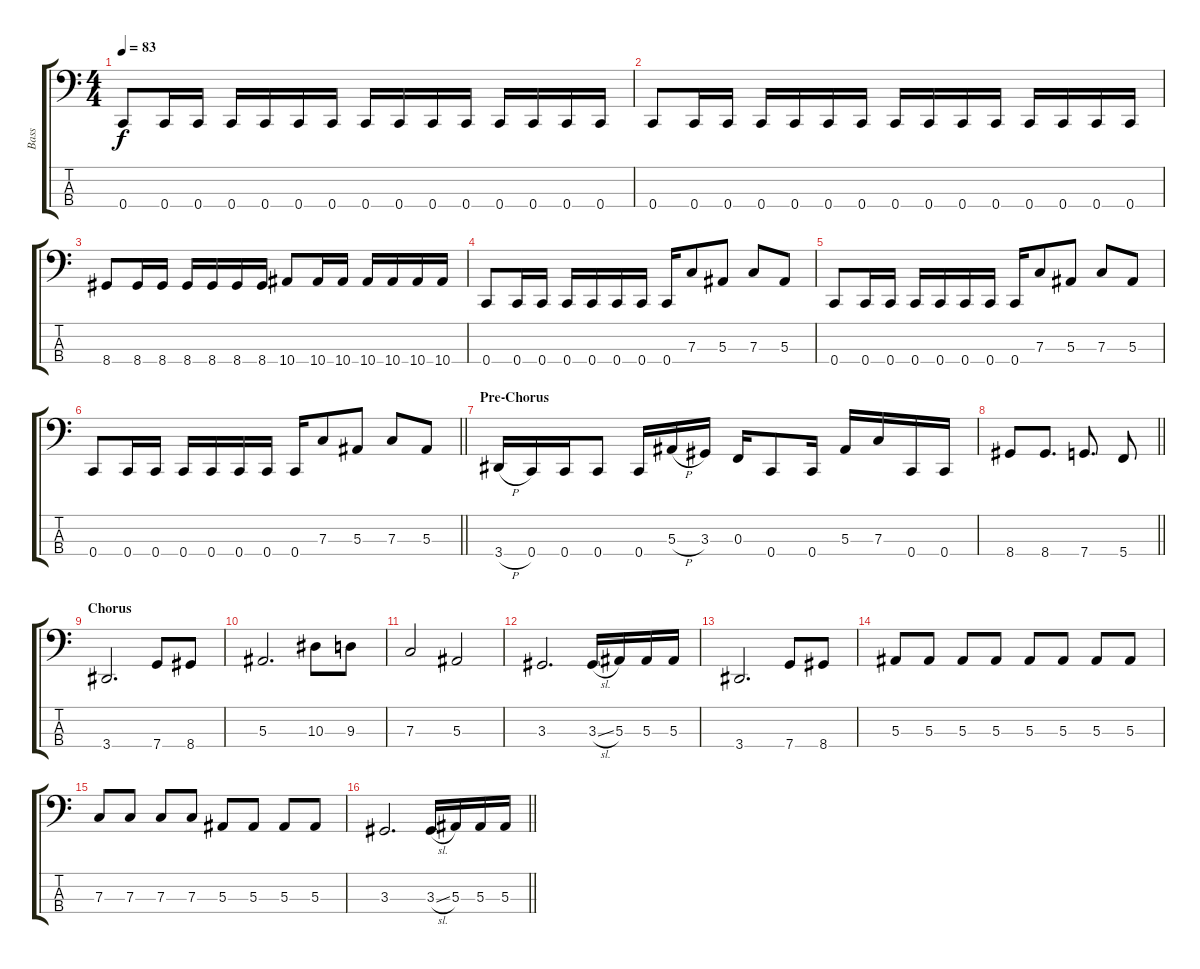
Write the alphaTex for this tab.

\track ("Bass" "Bass") {instrument electricbasspick}
\staff {score tabs}
\tuning (Eb2 Bb1 F1 C1) {hide}
\ts (4 4)
\tempo 83
\clef f4
\ks c
0.4.8{dy f} 0.4.16 0.4.16 0.4.16 0.4.16 0.4.16 0.4.16 0.4.16 0.4.16 0.4.16 0.4.16 0.4.16 0.4.16 0.4.16 0.4.16 |
0.4.8 0.4.16 0.4.16 0.4.16 0.4.16 0.4.16 0.4.16 0.4.16 0.4.16 0.4.16 0.4.16 0.4.16 0.4.16 0.4.16 0.4.16 |
8.4.8 8.4.16 8.4.16 8.4.16 8.4.16 8.4.16 8.4.16 10.4.8 10.4.16 10.4.16 10.4.16 10.4.16 10.4.16 10.4.16 |
0.4.8 0.4.16 0.4.16 0.4.16 0.4.16 0.4.16 0.4.16 0.4.16 7.3.8 5.3.8 7.3.8 5.3.8 |
0.4.8 0.4.16 0.4.16 0.4.16 0.4.16 0.4.16 0.4.16 0.4.16 7.3.8 5.3.8 7.3.8 5.3.8 |
\barLineRight lightlight
0.4.8 0.4.16 0.4.16 0.4.16 0.4.16 0.4.16 0.4.16 0.4.16 7.3.8 5.3.8 7.3.8 5.3.8 |
\section ("" "Pre-Chorus")
3.4{h}.16 0.4.16 0.4.16 0.4.8 0.4.16 5.3{h}.16 3.3.16 0.3.16 0.4.8 0.4.16 5.3.16 7.3.16 0.4.16 0.4.16 |
\barLineRight lightlight
8.4.8 8.4.8{d} 7.4.8{d} 5.4.8 |
\section ("" "Chorus")
3.4.2{d} 7.4.8 8.4.8 |
5.3.2{d} 10.3.8 9.3.8 |
7.3.2 5.3.2 |
3.3.2{d} 3.3{sl}.16 5.3.16 5.3.16 5.3.16 |
3.4.2{d} 7.4.8 8.4.8 |
5.3.8 5.3.8 5.3.8 5.3.8 5.3.8 5.3.8 5.3.8 5.3.8 |
7.3.8 7.3.8 7.3.8 7.3.8 5.3.8 5.3.8 5.3.8 5.3.8 |
\barLineRight lightlight
3.3.2{d} 3.3{sl}.16 5.3.16 5.3.16 5.3.16
